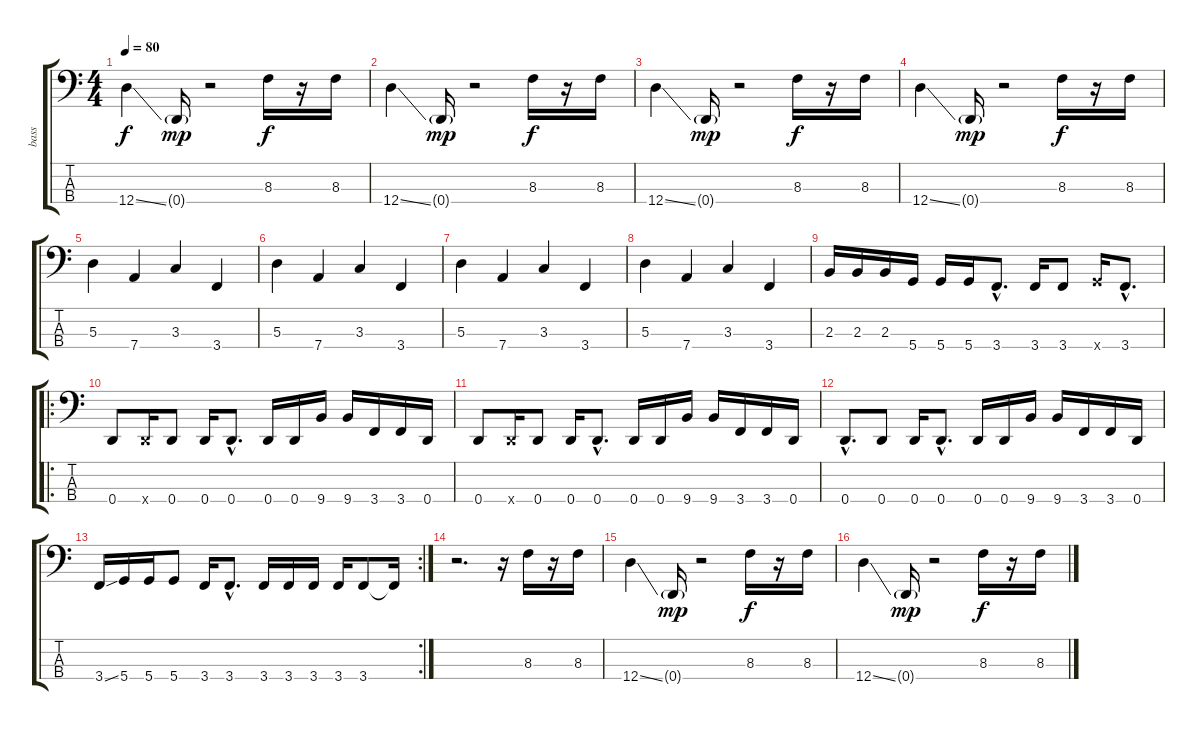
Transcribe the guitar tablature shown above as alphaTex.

\track ("bass" "bass") {instrument electricbassfinger}
\staff {score tabs}
\tuning (G2 D2 A1 D1) {hide}
\ts (4 4)
\tempo 80
\clef f4
\ks c
12.4{ss}.4{dy f} 0.4{g}.16{dy mp} r.2 8.3.16{dy f} r.16 8.3.16 |
12.4{ss}.4 0.4{g}.16{dy mp} r.2 8.3.16{dy f} r.16 8.3.16 |
12.4{ss}.4 0.4{g}.16{dy mp} r.2 8.3.16{dy f} r.16 8.3.16 |
12.4{ss}.4 0.4{g}.16{dy mp} r.2 8.3.16{dy f} r.16 8.3.16 |
5.3.4 7.4.4 3.3.4 3.4.4 |
5.3.4 7.4.4 3.3.4 3.4.4 |
5.3.4 7.4.4 3.3.4 3.4.4 |
5.3.4 7.4.4 3.3.4 3.4.4 |
2.3.16 2.3.16 2.3.16 5.4.16 5.4.16 5.4.16 3.4{hac}.8{d} 3.4.16 3.4.8 5.4{x}.16 3.4{hac}.8{d} |
\ro
0.4.8 0.4{x}.16 0.4.8 0.4.16 0.4{hac}.8{d} 0.4.16 0.4.16 9.4.16 9.4.16 3.4.16 3.4.16 0.4.16 |
0.4.8 0.4{x}.16 0.4.8 0.4.16 0.4{hac}.8{d} 0.4.16 0.4.16 9.4.16 9.4.16 3.4.16 3.4.16 0.4.16 |
0.4{hac}.8{d} 0.4.8 0.4.16 0.4{hac}.8{d} 0.4.16 0.4.16 9.4.16 9.4.16 3.4.16 3.4.16 0.4.16 |
\rc 2
3.4{ss}.16 5.4.16 5.4.16 5.4.8 3.4.16 3.4{hac}.8{d} 3.4.16 3.4.16 3.4.16 3.4.16 3.4.8 3.4{t}.16 |
r.2{d} r.16 8.3.16 r.16 8.3.16 |
12.4{ss}.4 0.4{g}.16{dy mp} r.2 8.3.16{dy f} r.16 8.3.16 |
12.4{ss}.4 0.4{g}.16{dy mp} r.2 8.3.16{dy f} r.16 8.3.16
